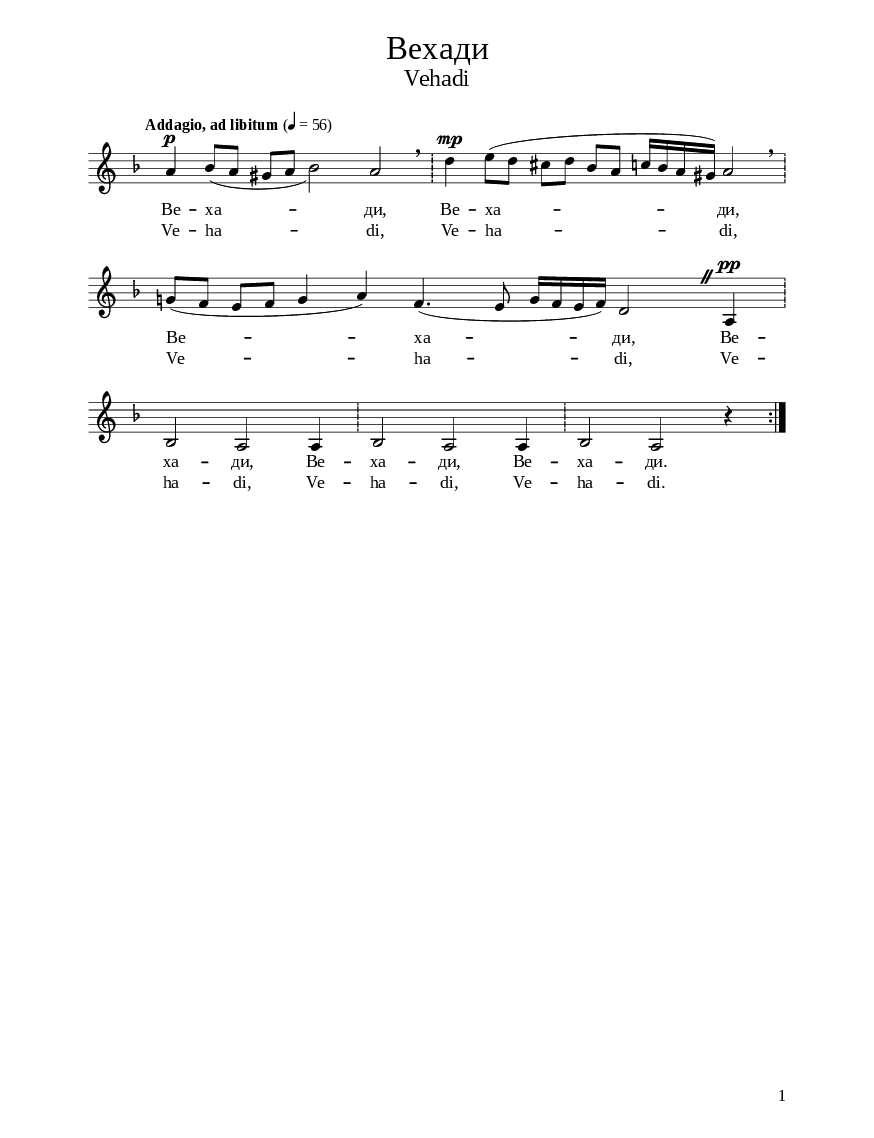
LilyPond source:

\version "2.22.1"

% include paper part and global functions
\include "include/globals.ily"

\bookpart {
  \include "include/bookpart-paper.ily"
  \score {
    \include "include/score-layout.ily"

    \new Voice \absolute {
      \clef treble
      \key d \minor
      \tempoFunc "Addagio, ad libitum" 4 "56"

      \autoBeamOff
      \omit Score.TimeSignature
      \cadenzaOn % allows custom bar lines


      \repeat volta 2 {
        \slurDown a'4^\p bes'8 [ ( a'] gis' [a'] bes'2 ) \slurNeutral a' \bar "!"  \breathe  d''4^\mp  e''8 ( [d''] cis'' [d''] bes' [a'] c''16 [bes' a' gis'!] ) a'2 \bar "!" \breathe \break |

        \time 10/4 g'8 ([ f'] e' [f'] g'4 a' ) f'4. ( e'8 g'16 [f' e' f'] ) d'2
        \override BreathingSign.text = \markup {
          \musicglyph "scripts.caesura.straight"
        }
        \breathe
        a4^\pp \bar "!" \break |


        bes2 a2 a4 \bar "!"  bes2 a a4  \bar "!"  bes2 a r4
      } \break
    }

    \addlyrics {
      Ве -- ха -- ди, Ве -- ха -- ди, Ве -- ха -- ди,
      Ве -- ха -- ди, Ве -- ха -- ди, Ве -- ха -- ди.
    }
    \addlyrics {
      Ve -- ha -- di, Ve -- ha -- di, Ve -- ha -- di,
      Ve -- ha -- di, Ve -- ha -- di, Ve -- ha -- di.}
      \header {
        title = \titleFunc "Вехади" "Vehadi"
      }

      \midi{}

    } % score
%    


    % include foreign translation(s) of the song
    %\include "lyrics_de/082_bog_e_ljubov_lyrics_de.ly"

  } % bookpart
